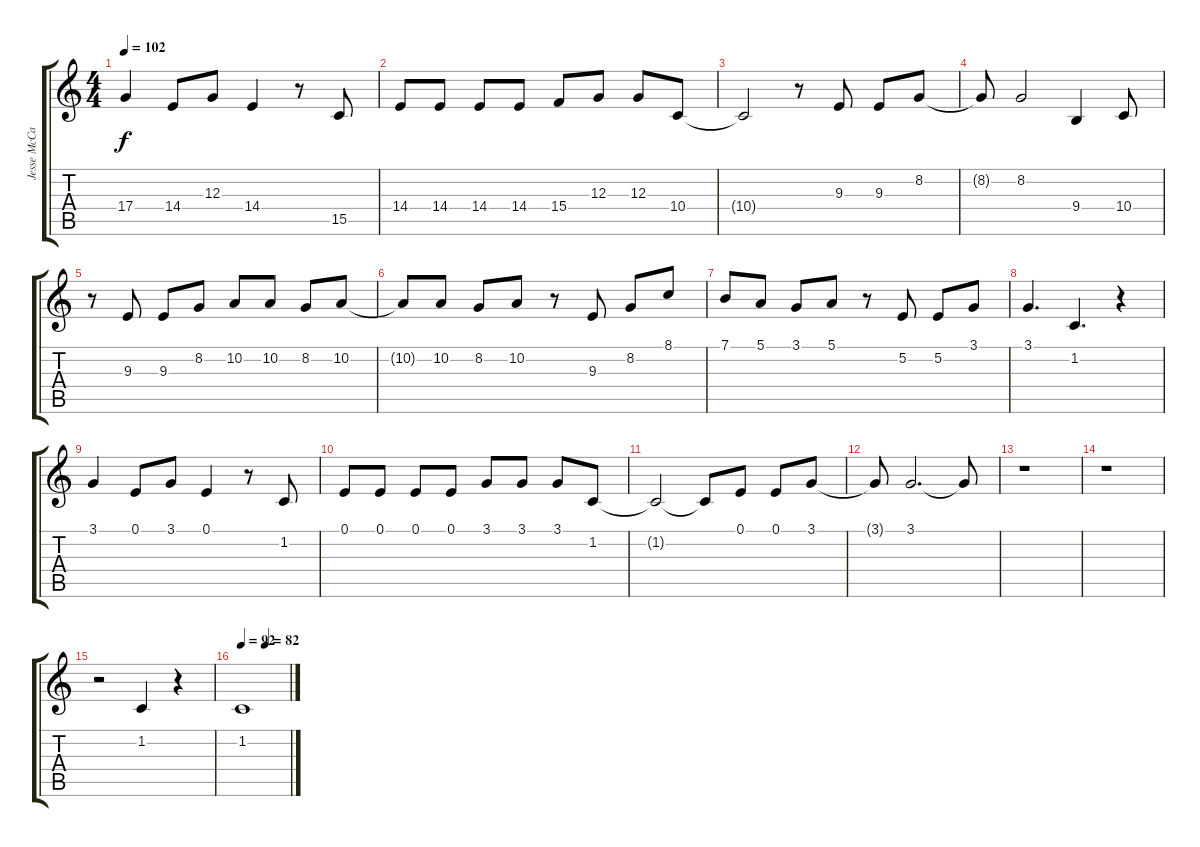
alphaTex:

\track ("Jesse McCartney" "Jesse McCa") {instrument lead2sawtooth}
\staff {score tabs}
\tuning (E4 B3 G3 D3 A2 E2) {hide}
\ts (4 4)
\tempo 102
\clef g2
\ks c
17.4.4{dy f} 14.4.8 12.3.8 14.4.4 r.8 15.5.8 |
14.4.8 14.4.8 14.4.8 14.4.8 15.4.8 12.3.8 12.3.8 10.4.8 |
10.4{t}.2 r.8 9.3.8 9.3.8 8.2.8 |
8.2{t}.8 8.2.2 9.4.4 10.4.8 |
r.8 9.3.8 9.3.8 8.2.8 10.2.8 10.2.8 8.2.8 10.2.8 |
10.2{t}.8 10.2.8 8.2.8 10.2.8 r.8 9.3.8 8.2.8 8.1.8 |
7.1.8 5.1.8 3.1.8 5.1.8 r.8 5.2.8 5.2.8 3.1.8 |
3.1.4{d} 1.2.4{d} r.4 |
3.1.4 0.1.8 3.1.8 0.1.4 r.8 1.2.8 |
0.1.8 0.1.8 0.1.8 0.1.8 3.1.8 3.1.8 3.1.8 1.2.8 |
1.2{t}.2 1.2{t}.8 0.1.8 0.1.8 3.1.8 |
3.1{t}.8 3.1.2{d} 3.1{t}.8 |
r.1 |
r.1 |
r.2 1.2.4 r.4 |
\tempo 92
\tempo (82 0.5)
1.2.1{volume 12}
